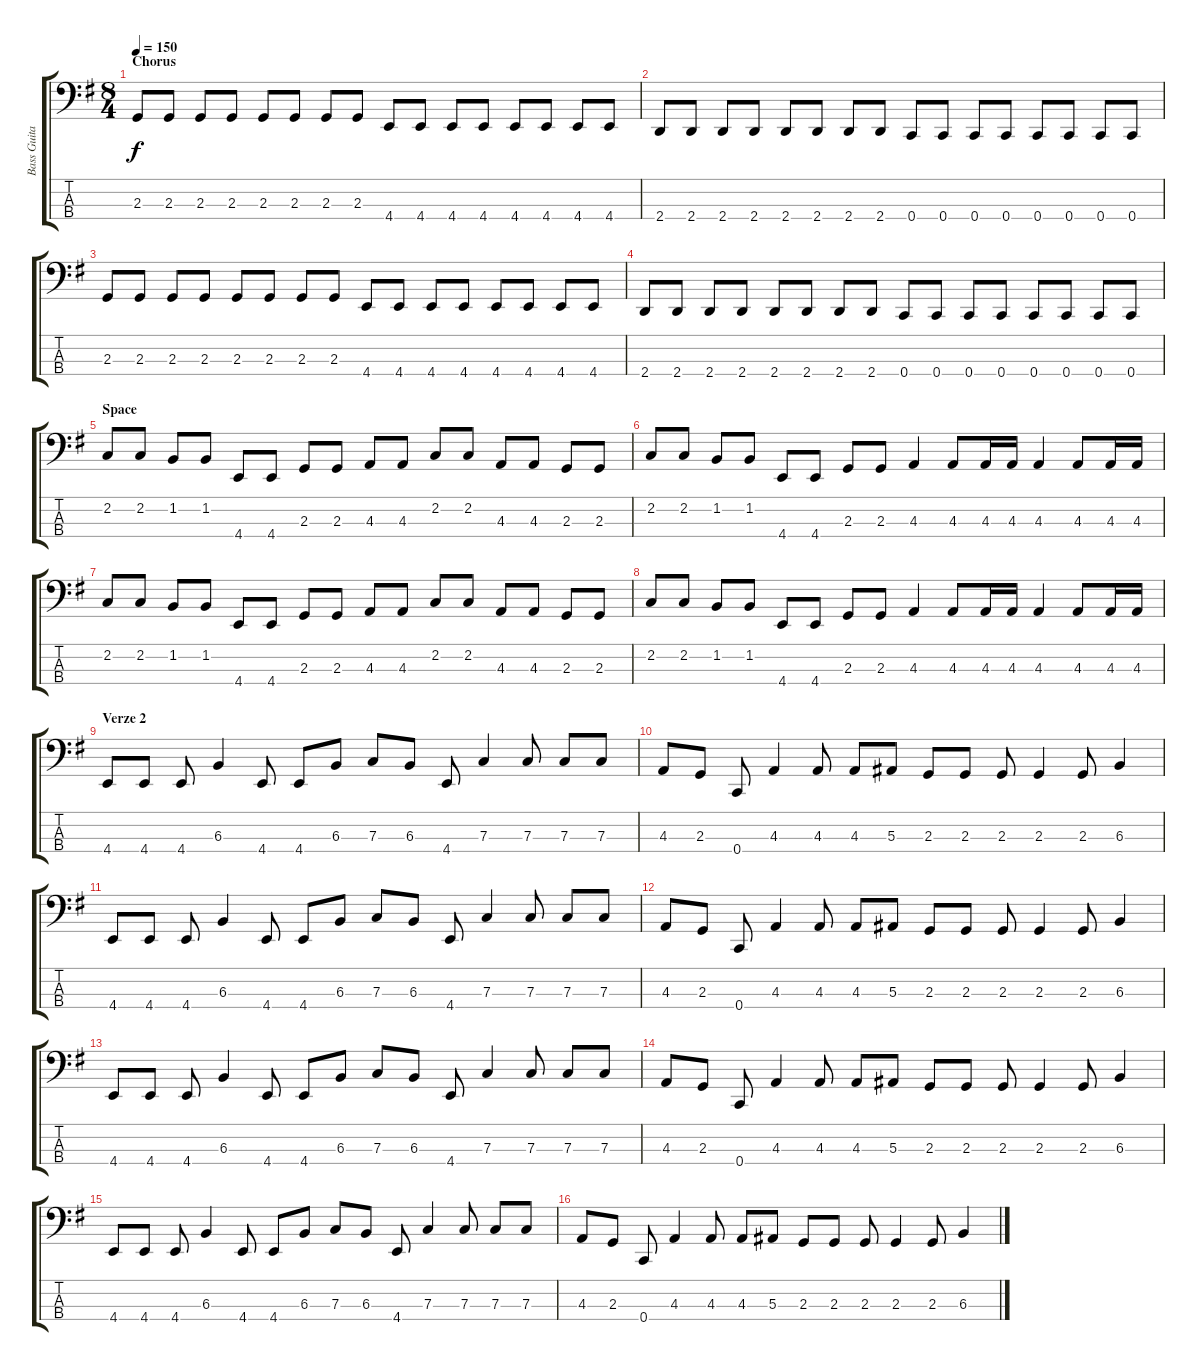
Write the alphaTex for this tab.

\track ("Bass Guitar" "Bass Guita") {instrument electricbassfinger}
\staff {score tabs}
\tuning (Eb2 Bb1 F1 C1) {hide}
\ts (8 4)
\section ("" "Chorus")
\tempo 150
\clef f4
\ks g
2.3.8{dy f} 2.3.8 2.3.8 2.3.8 2.3.8 2.3.8 2.3.8 2.3.8 4.4.8 4.4.8 4.4.8 4.4.8 4.4.8 4.4.8 4.4.8 4.4.8 |
2.4.8 2.4.8 2.4.8 2.4.8 2.4.8 2.4.8 2.4.8 2.4.8 0.4.8 0.4.8 0.4.8 0.4.8 0.4.8 0.4.8 0.4.8 0.4.8 |
2.3.8 2.3.8 2.3.8 2.3.8 2.3.8 2.3.8 2.3.8 2.3.8 4.4.8 4.4.8 4.4.8 4.4.8 4.4.8 4.4.8 4.4.8 4.4.8 |
2.4.8 2.4.8 2.4.8 2.4.8 2.4.8 2.4.8 2.4.8 2.4.8 0.4.8 0.4.8 0.4.8 0.4.8 0.4.8 0.4.8 0.4.8 0.4.8 |
\section ("" "Space")
2.2.8 2.2.8 1.2.8 1.2.8 4.4.8 4.4.8 2.3.8 2.3.8 4.3.8 4.3.8 2.2.8 2.2.8 4.3.8 4.3.8 2.3.8 2.3.8 |
2.2.8 2.2.8 1.2.8 1.2.8 4.4.8 4.4.8 2.3.8 2.3.8 4.3.4 4.3.8 4.3.16 4.3.16 4.3.4 4.3.8 4.3.16 4.3.16 |
2.2.8 2.2.8 1.2.8 1.2.8 4.4.8 4.4.8 2.3.8 2.3.8 4.3.8 4.3.8 2.2.8 2.2.8 4.3.8 4.3.8 2.3.8 2.3.8 |
2.2.8 2.2.8 1.2.8 1.2.8 4.4.8 4.4.8 2.3.8 2.3.8 4.3.4 4.3.8 4.3.16 4.3.16 4.3.4 4.3.8 4.3.16 4.3.16 |
\section ("" "Verze 2")
4.4.8 4.4.8 4.4.8 6.3.4 4.4.8 4.4.8 6.3.8 7.3.8 6.3.8 4.4.8 7.3.4 7.3.8 7.3.8 7.3.8 |
4.3.8 2.3.8 0.4.8 4.3.4 4.3.8 4.3.8 5.3.8 2.3.8 2.3.8 2.3.8 2.3.4 2.3.8 6.3.4 |
4.4.8 4.4.8 4.4.8 6.3.4 4.4.8 4.4.8 6.3.8 7.3.8 6.3.8 4.4.8 7.3.4 7.3.8 7.3.8 7.3.8 |
4.3.8 2.3.8 0.4.8 4.3.4 4.3.8 4.3.8 5.3.8 2.3.8 2.3.8 2.3.8 2.3.4 2.3.8 6.3.4 |
4.4.8 4.4.8 4.4.8 6.3.4 4.4.8 4.4.8 6.3.8 7.3.8 6.3.8 4.4.8 7.3.4 7.3.8 7.3.8 7.3.8 |
4.3.8 2.3.8 0.4.8 4.3.4 4.3.8 4.3.8 5.3.8 2.3.8 2.3.8 2.3.8 2.3.4 2.3.8 6.3.4 |
4.4.8 4.4.8 4.4.8 6.3.4 4.4.8 4.4.8 6.3.8 7.3.8 6.3.8 4.4.8 7.3.4 7.3.8 7.3.8 7.3.8 |
4.3.8 2.3.8 0.4.8 4.3.4 4.3.8 4.3.8 5.3.8 2.3.8 2.3.8 2.3.8 2.3.4 2.3.8 6.3.4
